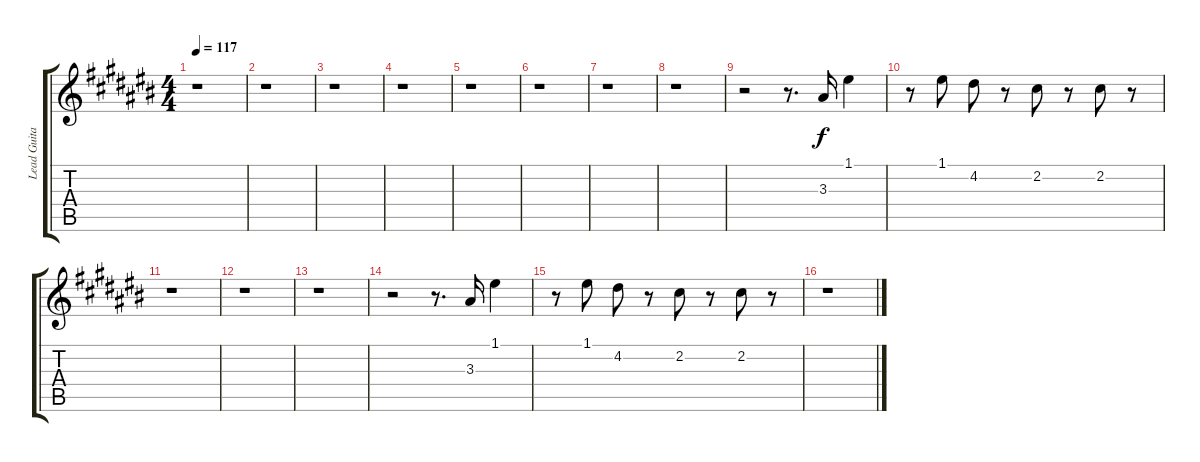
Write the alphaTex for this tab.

\track ("Lead Guitar" "Lead Guita") {instrument electricguitarclean}
\staff {score tabs}
\tuning (E4 B3 G3 D3 A2 E2) {hide}
\ts (4 4)
\tempo 117
\clef g2
\ks a#minor
r.1{dy ff} |
r.1 |
r.1 |
r.1 |
r.1 |
r.1 |
r.1 |
r.1 |
r.2 r.8{d} 3.3.16{dy f} 1.1.4 |
r.8 1.1.8 4.2.8 r.8 2.2.8 r.8 2.2.8 r.8 |
r.1 |
r.1 |
r.1 |
r.2 r.8{d} 3.3.16 1.1.4 |
r.8 1.1.8 4.2.8 r.8 2.2.8 r.8 2.2.8 r.8 |
r.1
